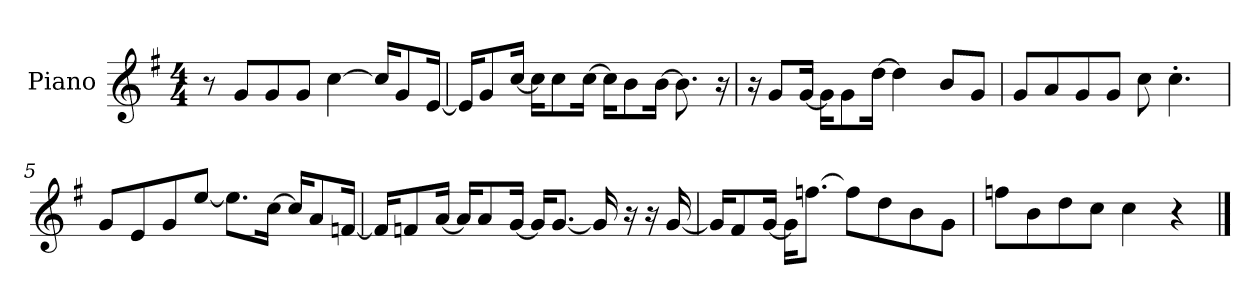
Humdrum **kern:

**kern
*part1
*staff1
*I"Piano
*I'P-no
*clefG2
*k[f#]
*M4/4
*MM90
=1
8r
8g/L
8g/
8g/J
[4cc\
16cc/KL]
8g/
[16e/Jk
=2
16e/KL]
8g/
[16cc/Jk
16cc\KL]
8cc\
[16cc\Jk
16cc\KL]
8b\
[16b\Jk
8.b\]
16r
=3
16r
8g/L
[16g/Jk
16g\KL]
8g\
[16dd\Jk
4dd\]
8b/L
8g/J
=4
8g/L
8a/
8g/
8g/J
8cc\
4.cc'\
!!LO:LB:g=z
=5
8g/L
8e/
8g/
[8ee/J
8.ee\L]
[16cc\Jk
16cc/KL]
8a/
[16fn/Jk
=6
16f/KL]
8fn/
[16a/Jk
16a/KL]
8a/
[16g/Jk
16g/KL]
[8.g/J
16g/]
16r
16r
[16g/
=7
16g/KL]
8f#/
[16g/Jk
16g\KL]
[8.ffn\J
8ff\L]
8dd\
8b\
8g\J
=8
8ffn\L
8b\
8dd\
8cc\J
4cc\
4r
==
*-
